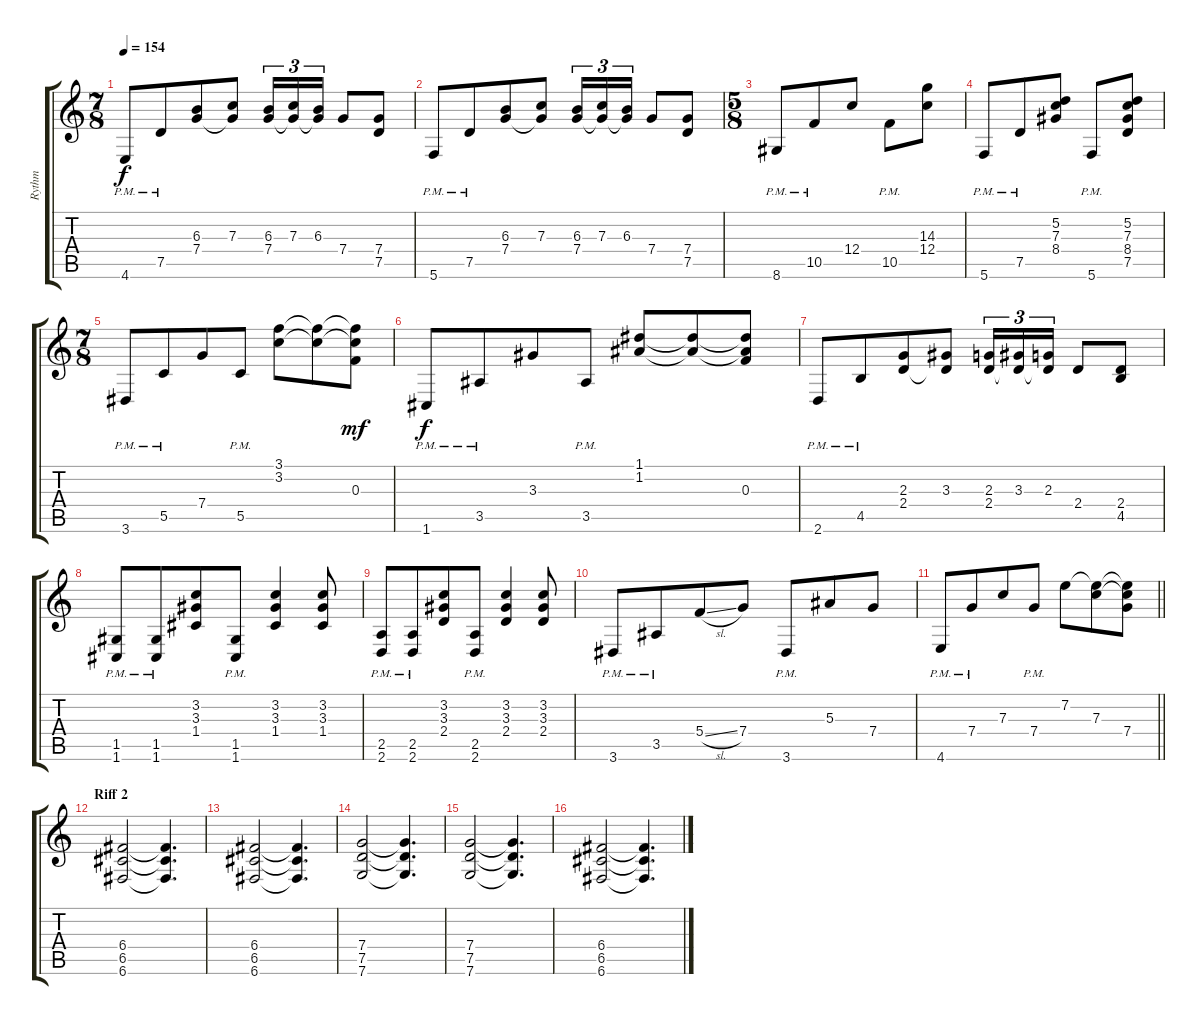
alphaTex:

\track ("Rythm" "Rythm") {instrument distortionguitar}
\staff {score tabs}
\tuning (D4 A3 F3 C3 G2 C2) {hide}
\ts (7 8)
\tempo 154
\clef g2
\ks c
4.6{pm}.8{dy f} 7.5{pm}.8 (6.3 7.4).8 (7.3 7.4{t}).8 (6.3 7.4).16{tu (3 2)} (7.3 7.4{t}).16{tu (3 2)} (6.3 7.4{t}).16{tu (3 2)} 7.4.8 (7.4 7.5).8 |
5.6{pm}.8 7.5{pm}.8 (6.3 7.4).8 (7.3 7.4{t}).8 (6.3 7.4).16{tu (3 2)} (7.3 7.4{t}).16{tu (3 2)} (6.3 7.4{t}).16{tu (3 2)} 7.4.8 (7.4 7.5).8 |
\ts (5 8)
8.6{pm}.8 10.5{pm}.8 12.4.8 10.5{pm}.8 (14.3 12.4).8 |
5.6{pm}.8 7.5{pm}.8 (5.2 7.3 8.4).8 5.6{pm}.8 (5.2 7.3 8.4 7.5).8 |
\ts (7 8)
3.6{pm}.8 5.5{pm}.8 7.4.8 5.5{pm}.8 (3.1 3.2).8 (3.1{t} 3.2{t}).8 (3.1{t} 3.2{t} 0.3).8{dy mf} |
1.6{pm}.8{dy f} 3.5{pm}.8 3.3.8 3.5{pm}.8 (1.1 1.2).8 (1.1{t} 1.2{t}).8 (1.1{t} 1.2{t} 0.3).8 |
2.6{pm}.8 4.5{pm}.8 (2.3 2.4).8 (3.3 2.4{t}).8 (2.3 2.4).16{tu (3 2)} (3.3 2.4{t}).16{tu (3 2)} (2.3 2.4{t}).16{tu (3 2)} 2.4.8 (2.4 4.5).8 |
(1.5{pm} 1.6{pm}).8 (1.5{pm} 1.6{pm}).8 (3.2 3.3 1.4).8 (1.5{pm} 1.6{pm}).8 (3.2 3.3 1.4).4 (3.2 3.3 1.4).8 |
(2.5{pm} 2.6{pm}).8 (2.5{pm} 2.6{pm}).8 (3.2 3.3 2.4).8 (2.5{pm} 2.6{pm}).8 (3.2 3.3 2.4).4 (3.2 3.3 2.4).8 |
3.6{pm}.8 3.5{pm}.8 5.4{sl}.8 7.4.8 3.6{pm}.8 5.3.8 7.4.8 |
\barLineRight lightlight
4.6{pm}.8 7.4{pm}.8 7.3.8 7.4{pm}.8 7.2.8 (7.2{t} 7.3).8 (7.2{t} 7.3{t} 7.4).8 |
\section ("" "Riff 2")
(6.4 6.5 6.6).2 (6.4{t} 6.5{t} 6.6{t}).4{d} |
(6.4 6.5 6.6).2 (6.4{t} 6.5{t} 6.6{t}).4{d} |
(7.4 7.5 7.6).2 (7.4{t} 7.5{t} 7.6{t}).4{d} |
(7.4 7.5 7.6).2 (7.4{t} 7.5{t} 7.6{t}).4{d} |
(6.4 6.5 6.6).2 (6.4{t} 6.5{t} 6.6{t}).4{d}
